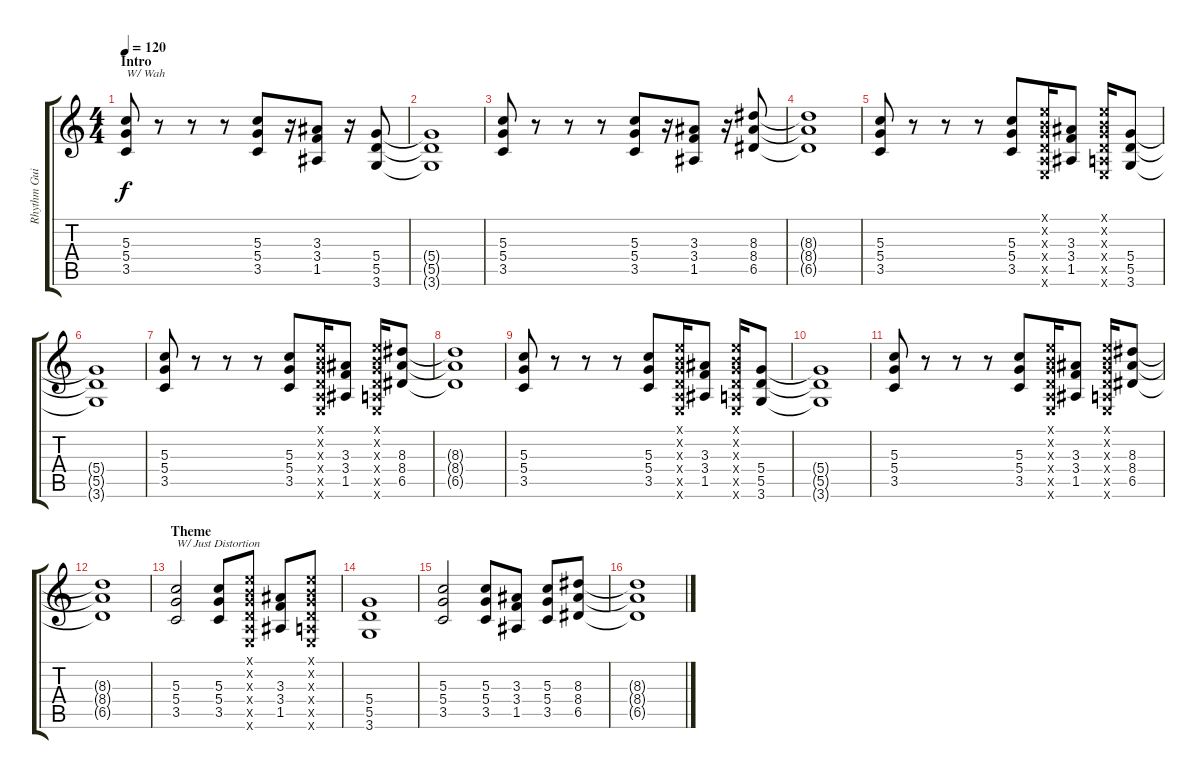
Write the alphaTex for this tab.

\track ("Rhythm Guitar" "Rhythm Gui") {instrument distortionguitar}
\staff {score tabs}
\tuning (E4 B3 G3 D3 A2 E2) {hide}
\ts (4 4)
\section ("" "Intro")
\tempo 120
\clef g2
\ks c
(5.3 5.4 3.5).8{txt "W/ Wah" dy f instrument distortionguitar} r.8 r.8 r.8 (5.3 5.4 3.5).8 r.16 (3.3 3.4 1.5).8 r.16 (5.4 5.5 3.6).8 |
(5.4{t} 5.5{t} 3.6{t}).1 |
(5.3 5.4 3.5).8 r.8 r.8 r.8 (5.3 5.4 3.5).8 r.16 (3.3 3.4 1.5).8 r.16 (8.3 8.4 6.5).8 |
(8.3{t} 8.4{t} 6.5{t}).1 |
(5.3 5.4 3.5).8 r.8 r.8 r.8 (5.3 5.4 3.5).8 (0.1{x} 0.2{x} 0.3{x} 0.4{x} 0.5{x} 0.6{x}).16 (3.3 3.4 1.5).8 (0.1{x} 0.2{x} 0.3{x} 0.4{x} 0.5{x} 0.6{x}).16 (5.4 5.5 3.6).8 |
(5.4{t} 5.5{t} 3.6{t}).1 |
(5.3 5.4 3.5).8 r.8 r.8 r.8 (5.3 5.4 3.5).8 (0.1{x} 0.2{x} 0.3{x} 0.4{x} 0.5{x} 0.6{x}).16 (3.3 3.4 1.5).8 (0.1{x} 0.2{x} 0.3{x} 0.4{x} 0.5{x} 0.6{x}).16 (8.3 8.4 6.5).8 |
(8.3{t} 8.4{t} 6.5{t}).1 |
(5.3 5.4 3.5).8 r.8 r.8 r.8 (5.3 5.4 3.5).8 (0.1{x} 0.2{x} 0.3{x} 0.4{x} 0.5{x} 0.6{x}).16 (3.3 3.4 1.5).8 (0.1{x} 0.2{x} 0.3{x} 0.4{x} 0.5{x} 0.6{x}).16 (5.4 5.5 3.6).8 |
(5.4{t} 5.5{t} 3.6{t}).1 |
(5.3 5.4 3.5).8 r.8 r.8 r.8 (5.3 5.4 3.5).8 (0.1{x} 0.2{x} 0.3{x} 0.4{x} 0.5{x} 0.6{x}).16 (3.3 3.4 1.5).8 (0.1{x} 0.2{x} 0.3{x} 0.4{x} 0.5{x} 0.6{x}).16 (8.3 8.4 6.5).8 |
(8.3{t} 8.4{t} 6.5{t}).1 |
\section ("" "Theme")
(5.3 5.4 3.5).2{txt "W/ Just Distortion"} (5.3 5.4 3.5).8 (0.1{x} 0.2{x} 0.3{x} 0.4{x} 0.5{x} 0.6{x}).8 (3.3 3.4 1.5).8 (0.1{x} 0.2{x} 0.3{x} 0.4{x} 0.5{x} 0.6{x}).8 |
(5.4 5.5 3.6).1 |
(5.3 5.4 3.5).2 (5.3 5.4 3.5).8 (3.3 3.4 1.5).8 (5.3 5.4 3.5).8 (8.3 8.4 6.5).8 |
(8.3{t} 8.4{t} 6.5{t}).1
